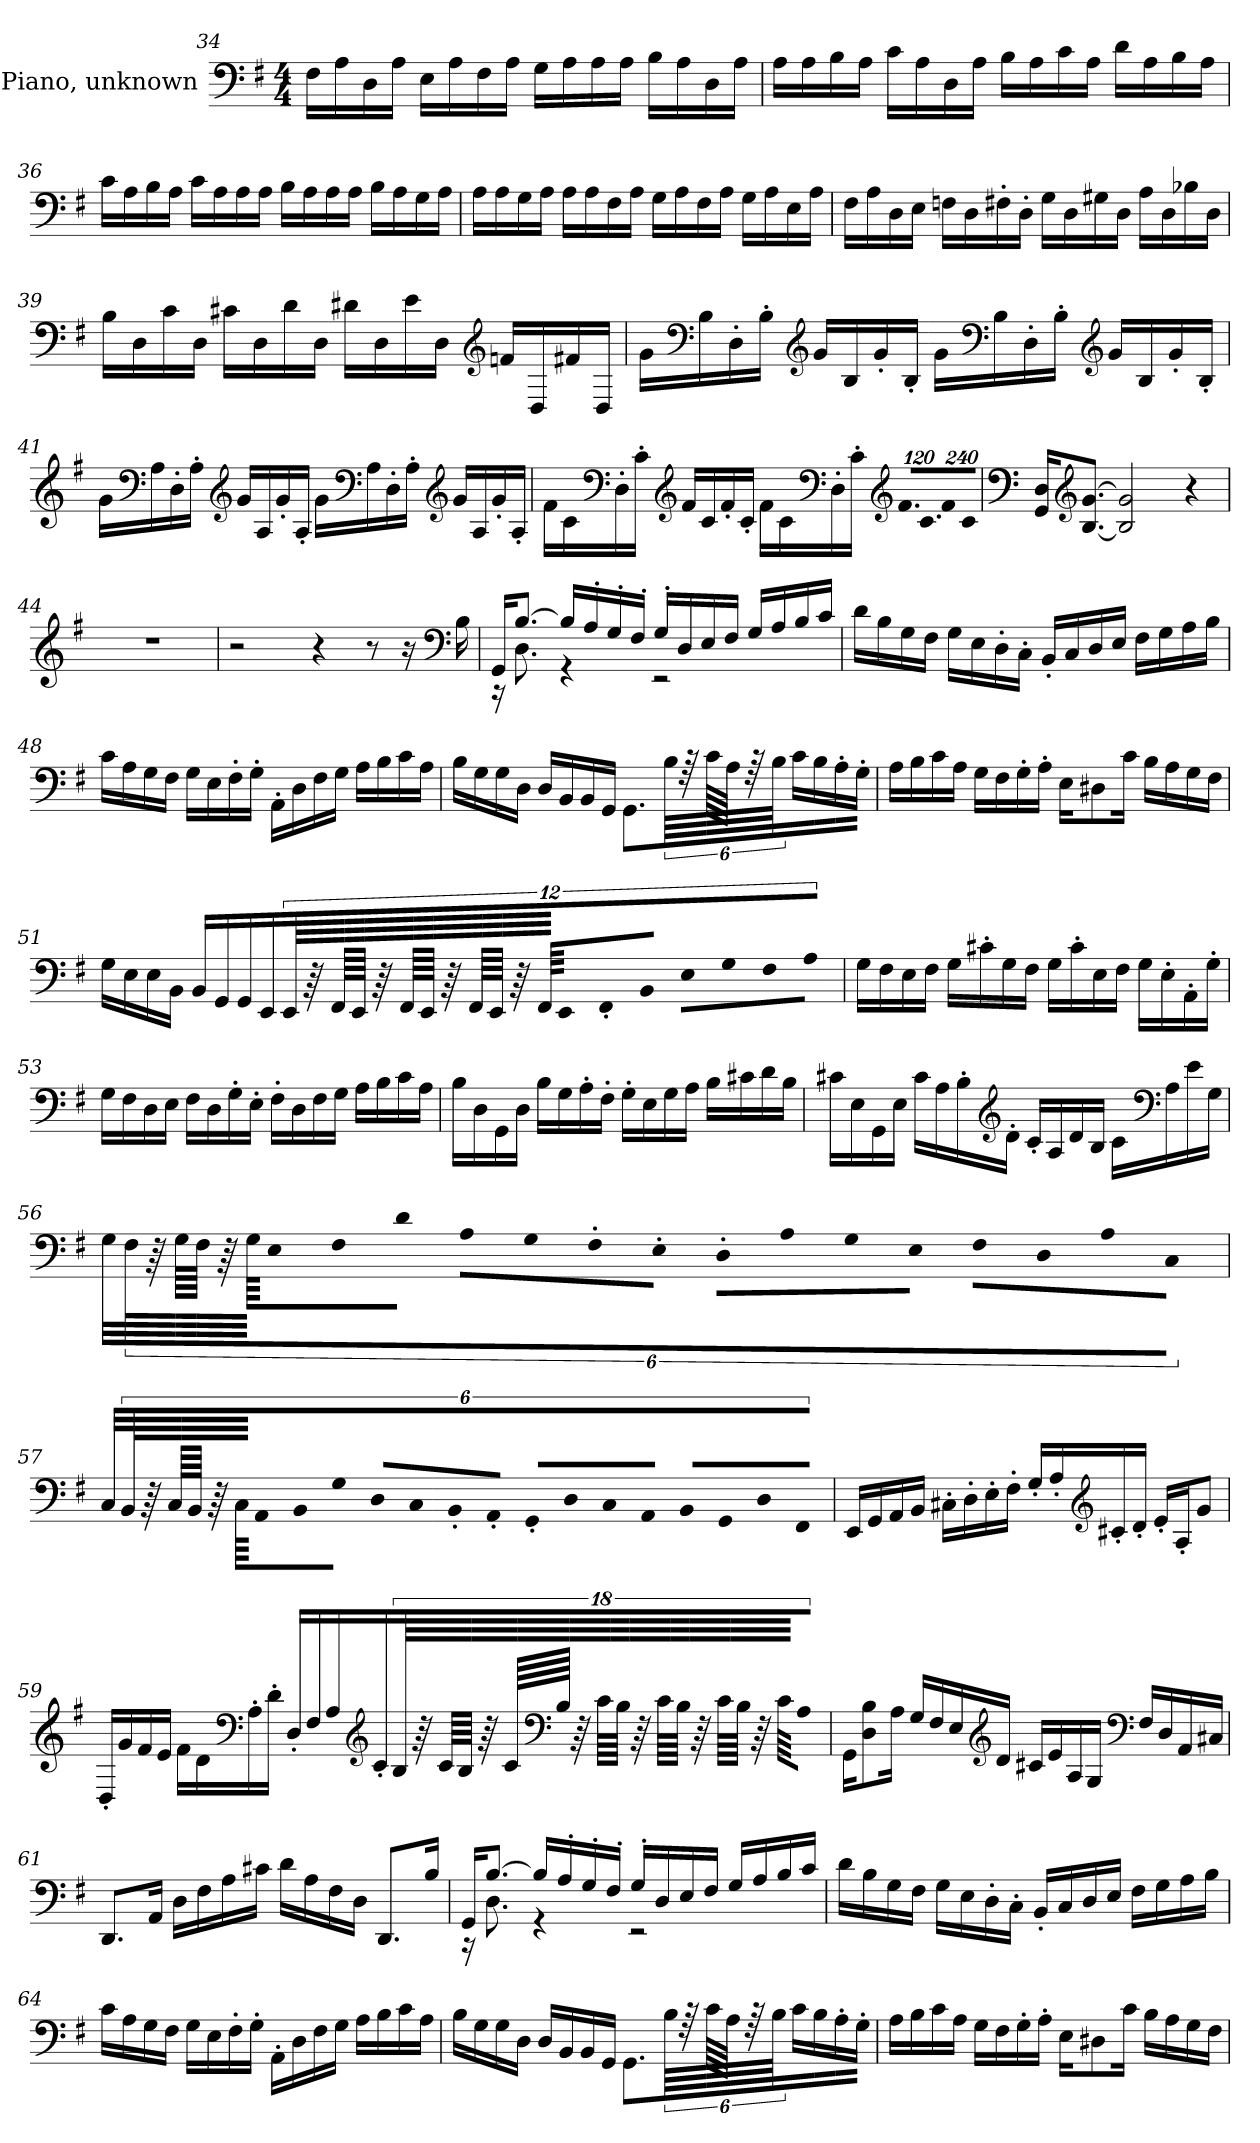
**kern
*part1
*staff1
*I"Piano, unknown
*I'Pno.
!!LO:LB:g=z
*clefF4
*k[f#]
*M4/4
=34
16F#\LL
16A\
16D\
16A\JJ
16E\LL
16A\
16F#\
16A\JJ
16G\LL
16A\
16A\
16A\JJ
16B\LL
16A\
16D\
16A\JJ
=35
16A\LL
16A\
16B\
16A\JJ
16c\LL
16A\
16D\
16A\JJ
16B\LL
16A\
16c\
16A\JJ
16d\LL
16A\
16B\
16A\JJ
=36
16c\LL
16A\
16B\
16A\JJ
16c\LL
16A\
16A\
16A\JJ
16B\LL
16A\
16A\
16A\JJ
16B\LL
16A\
16G\
16A\JJ
!!LO:LB:g=z
=37
16A\LL
16A\
16G\
16A\JJ
16A\LL
16A\
16F#\
16A\JJ
16G\LL
16A\
16F#\
16A\JJ
16G\LL
16A\
16E\
16A\JJ
=38
16F#\LL
16A\
16D\
16E\JJ
16Fn\LL
16D\
16F#X'\
16D'\JJ
16G\LL
16D\
16G#X\
16D\JJ
16A\LL
16D\
16B-X\
16D\JJ
!!LO:LB:g=z
=39
16B\LL
16D\
16c\
16D\JJ
16c#X\LL
16D\
16d\
16D\JJ
16d#X\LL
16D\
16e\
16D\JJ
*clefG2
16fn/LL
16D/
16f#X/
16D/JJ
=40
16g\LL
*clefF4
16B\
16D'\
16B'\JJ
*clefG2
16g/LL
16B/
16g'/
16B'/JJ
16g\LL
*clefF4
16B\
16D'\
16B'\JJ
*clefG2
16g/LL
16B/
16g'/
16B'/JJ
!!LO:LB:g=z
=41
16g\LL
*clefF4
16A\
16D'\
16A'\JJ
*clefG2
16g/LL
16A/
16g'/
16A'/JJ
16g\LL
*clefF4
16A\
16D'\
16A'\JJ
*clefG2
16g/LL
16A/
16g'/
16A'/JJ
=42
16f#\LL
16c\
*clefF4
16D'\
16c'\JJ
*clefG2
16f#/LL
16c/
16f#'/
16c'/JJ
16f#\LL
16c\
*clefF4
16D'\
16c'\JJ
*clefG2
*Xbrackettup
!LO:N:vis=32.
1920%103f#/LLL
!LO:N:vis=32.
1920%103c/J
!LO:N:vis=16
1920%137f#/
!LO:N:vis=16
1920%137c/JJ
!!LO:LB:g=z
=43
*clefF4
16GG/ 16D/KL
*clefG2
[8.B/ [8.g/J
2B/] 2g/]
4r
=44
1r
=45
2r
4r
8r
16r
*clefF4
16B\
=46
*^
16GG/KL	16r
[8.B/J	8.D\
16B/LL]	4r
16A'/	.
16G'/	.
16F#'/JJ	.
16G'/LL	2r
16D/	.
16E/	.
16F#/JJ	.
16G/LL	.
16A/	.
16B/	.
16c/JJ	.
*v	*v
!!LO:LB:g=z
=47
16d\LL
16B\
16G\
16F#\JJ
16G\LL
16E\
16D'\
16C'\JJ
16BB'/LL
16C/
16D/
16E/JJ
16F#\LL
16G\
16A\
16B\JJ
=48
16c\LL
16A\
16G\
16F#\JJ
16G\LL
16E\
16F#'\
16G'\JJ
16AA'\LL
16D\
16F#\
16G\JJ
16A\LL
16B\
16c\
16A\JJ
!!LO:LB:g=z
=49
16B\LL
16G\
16G\
16D\JJ
16D/LL
16BB/
16BB/
16GG/JJ
8.GG\L
*brackettup
96B\Jkkk
96r
96c\LLLL
96A\JJJJ
96r
96B\
16c\LL
16B\
16A'\
16G'\JJ
=50
16A\LL
16B\
16c\
16A\JJ
16G\LL
16F#\
16G'\
16A'\JJ
16E\KL
8D#X\
16c\Jk
16B\LL
16A\
16G\
16F#\JJ
!!LO:PB:g=z
=51
16G\LL
16E\
16E\
16BB\JJ
16BB/LL
16GG/
16GG/
16EE/
96EE/JJkk
96r
96FF#/LLLL
96EE/JJJJ
96r
96FF#/LLLL
96EE/JJJJ
96r
96FF#/LLLL
96EE/JJJJ
96r
96FF#/KLLL
32EE/
32FF#'/J
16BB/JJ
16E\LL
16G\
16F#\
16A\JJ
=52
16G\LL
16F#\
16E\
16F#\JJ
16G\LL
16c#X'\
16G\
16F#\JJ
16G\LL
16c#'\
16E\
16F#\JJ
16G\LL
16E'\
16AA'\
16G'\JJ
!!LO:LB:g=z
=53
16G\LL
16F#\
16D\
16E\JJ
16F#\LL
16D\
16G'\
16E'\JJ
16F#'\LL
16D\
16F#\
16G\JJ
16A\LL
16B\
16c\
16A\JJ
=54
16B\LL
16D\
16GG\
16D\JJ
16B\LL
16G\
16A'\
16F#'\JJ
16G'\LL
16E\
16G\
16A\JJ
16B\LL
16c#X\
16d\
16B\JJ
!!LO:LB:g=z
=55
16c#X\LL
16E\
16GG\
16E\JJ
16c#\LL
16A\
16B'\
*clefG2
16d'\JJ
16c#'/LL
16A/
16d/
16B/JJ
16c#\LL
*clefF4
16A\
16e\
16G\JJ
=56
32G\LLL
96F#\JJJk
96r
96G\LLLL
96F#\JJJJ
96r
96G\KLLL
32E\J
16F#\
16d\JJ
16A\LL
16G\
16F#'\
16E'\JJ
16D'\LL
16A\
16G\
16E\JJ
16F#\LL
16D\
16A\
16C\JJ
!!LO:LB:g=z
=57
32C/LLL
96BB/JJJk
96r
96C/LLLL
96BB/JJJJ
96r
96C\KLLL
32AA\J
16BB\
16G\JJ
16D/LL
16C/
16BB'/
16AA'/JJ
16GG'/LL
16D/
16C/
16AA/JJ
16BB/LL
16GG/
16D/
16FF#/JJ
=58
16EE/LL
16GG/
16AA/
16BB/JJ
16C#X'\LL
16D'\
16E'\
16F#'\JJ
16G'/LL
16A'/
*clefG2
16c#X'/
16d'/JJ
16e'/LL
16A'/J
8g/J
!!LO:LB:g=z
=59
16D'/LL
16g/
16f#/
16e/JJ
16f#\LL
16d\
*clefF4
16A'\
16d'\JJ
16D'/LL
16F#/
16A/
*clefG2
16c'/
96B/JJkk
96r
96c/LLLL
96B/JJJJ
96r
96c/LLLL
*clefF4
96B/JJJJ
96r
96c\LLLL
96B\JJJJ
96r
96c\LLLL
96B\JJJJ
96r
96c\LLLL
96B\JJJJ
96r
96c\KKLL
16A\JJ
!!LO:LB:g=z
=60
16GG\KL
8D\ 8B\
16A\Jk
16G/LL
16F#/
16E/
*clefG2
16d/JJ
16c#X/LL
16e/
16A/
16G/JJ
*clefF4
16F#/LL
16D/
16AA/
16C#X/JJ
=61
8.DD/L
16AA/Jk
16D\LL
16F#\
16A\
16c#X\JJ
16d\LL
16A\
16F#\
16D\JJ
8.DD/L
16B/Jk
!!LO:LB:g=z
=62
*^
16GG/KL	16r
[8.B/J	8.D\
16B/LL]	4r
16A'/	.
16G'/	.
16F#'/JJ	.
16G'/LL	2r
16D/	.
16E/	.
16F#/JJ	.
16G/LL	.
16A/	.
16B/	.
16c/JJ	.
*v	*v
=63
16d\LL
16B\
16G\
16F#\JJ
16G\LL
16E\
16D'\
16C'\JJ
16BB'/LL
16C/
16D/
16E/JJ
16F#\LL
16G\
16A\
16B\JJ
=64
16c\LL
16A\
16G\
16F#\JJ
16G\LL
16E\
16F#'\
16G'\JJ
16AA'\LL
16D\
16F#\
16G\JJ
16A\LL
16B\
16c\
16A\JJ
!!LO:LB:g=z
=65
16B\LL
16G\
16G\
16D\JJ
16D/LL
16BB/
16BB/
16GG/JJ
8.GG\L
96B\Jkkk
96r
96c\LLLL
96A\JJJJ
96r
96B\
16c\LL
16B\
16A'\
16G'\JJ
=66
16A\LL
16B\
16c\
16A\JJ
16G\LL
16F#\
16G'\
16A'\JJ
16E\KL
8D#X\
16c\Jk
16B\LL
16A\
16G\
16F#\JJ
=
*-
